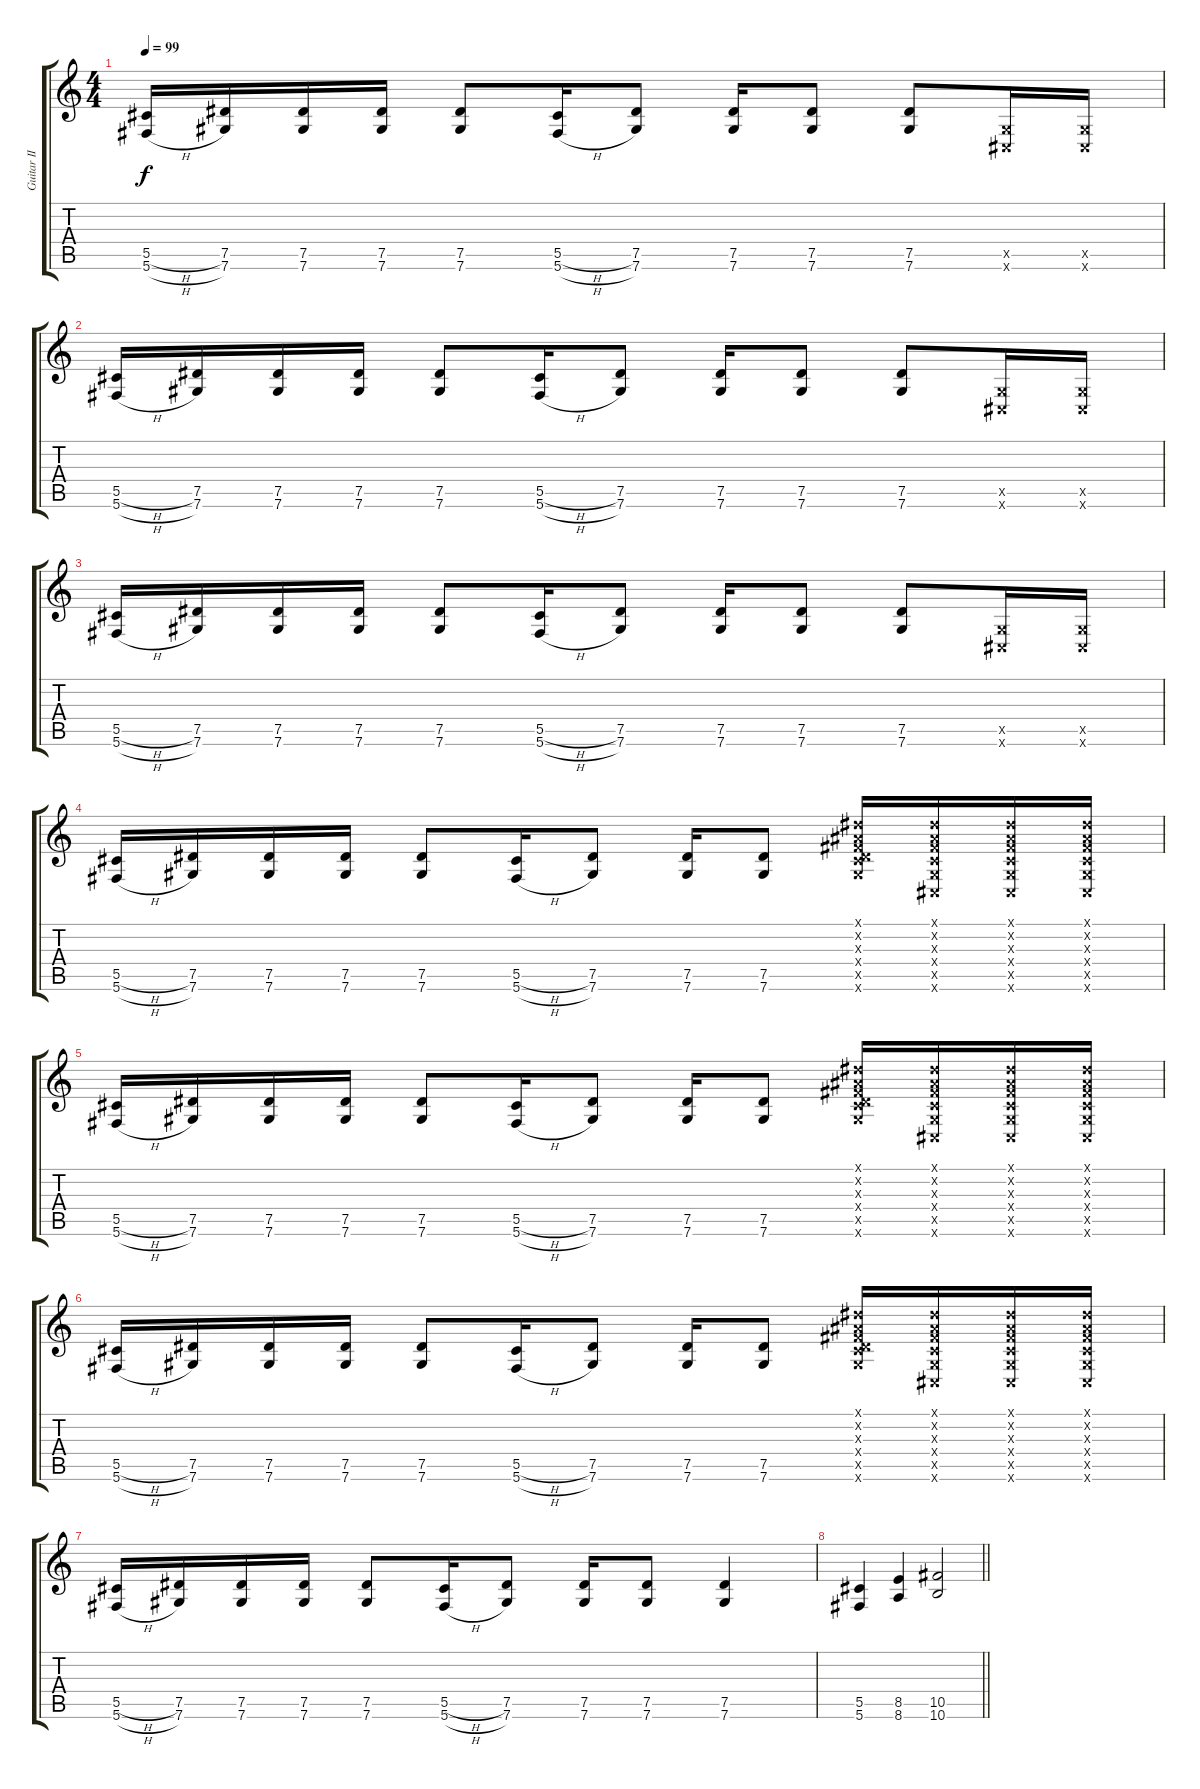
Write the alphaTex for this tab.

\track ("Guitar II" "Guitar II") {instrument electricguitarclean}
\staff {score tabs}
\tuning (Eb4 Bb3 Gb3 Db3 Ab2 Db2) {hide}
\ts (4 4)
\tempo 99
\clef g2
\ks c
(5.5{h} 5.6{h}).16{dy f} (7.5 7.6).16 (7.5 7.6).16 (7.5 7.6).16 (7.5 7.6).8 (5.5{h} 5.6{h}).16 (7.5 7.6).8 (7.5 7.6).16 (7.5 7.6).8 (7.5 7.6).8 (0.5{x} 0.6{x}).16 (0.5{x} 0.6{x}).16 |
(5.5{h} 5.6{h}).16 (7.5 7.6).16 (7.5 7.6).16 (7.5 7.6).16 (7.5 7.6).8 (5.5{h} 5.6{h}).16 (7.5 7.6).8 (7.5 7.6).16 (7.5 7.6).8 (7.5 7.6).8 (0.5{x} 0.6{x}).16 (0.5{x} 0.6{x}).16 |
(5.5{h} 5.6{h}).16 (7.5 7.6).16 (7.5 7.6).16 (7.5 7.6).16 (7.5 7.6).8 (5.5{h} 5.6{h}).16 (7.5 7.6).8 (7.5 7.6).16 (7.5 7.6).8 (7.5 7.6).8 (0.5{x} 0.6{x}).16 (0.5{x} 0.6{x}).16 |
(5.5{h} 5.6{h}).16 (7.5 7.6).16 (7.5 7.6).16 (7.5 7.6).16 (7.5 7.6).8 (5.5{h} 5.6{h}).16 (7.5 7.6).8 (7.5 7.6).16 (7.5 7.6).8 (0.1{x} 0.2{x} 0.3{x} 0.4{x} 7.5{x} 7.6{x}).16 (0.1{x} 0.2{x} 0.3{x} 0.4{x} 0.5{x} 0.6{x}).16 (0.1{x} 0.2{x} 0.3{x} 0.4{x} 0.5{x} 0.6{x}).16 (0.1{x} 0.2{x} 0.3{x} 0.4{x} 0.5{x} 0.6{x}).16 |
(5.5{h} 5.6{h}).16 (7.5 7.6).16 (7.5 7.6).16 (7.5 7.6).16 (7.5 7.6).8 (5.5{h} 5.6{h}).16 (7.5 7.6).8 (7.5 7.6).16 (7.5 7.6).8 (0.1{x} 0.2{x} 0.3{x} 0.4{x} 7.5{x} 7.6{x}).16 (0.1{x} 0.2{x} 0.3{x} 0.4{x} 0.5{x} 0.6{x}).16 (0.1{x} 0.2{x} 0.3{x} 0.4{x} 0.5{x} 0.6{x}).16 (0.1{x} 0.2{x} 0.3{x} 0.4{x} 0.5{x} 0.6{x}).16 |
(5.5{h} 5.6{h}).16 (7.5 7.6).16 (7.5 7.6).16 (7.5 7.6).16 (7.5 7.6).8 (5.5{h} 5.6{h}).16 (7.5 7.6).8 (7.5 7.6).16 (7.5 7.6).8 (0.1{x} 0.2{x} 0.3{x} 0.4{x} 7.5{x} 7.6{x}).16 (0.1{x} 0.2{x} 0.3{x} 0.4{x} 0.5{x} 0.6{x}).16 (0.1{x} 0.2{x} 0.3{x} 0.4{x} 0.5{x} 0.6{x}).16 (0.1{x} 0.2{x} 0.3{x} 0.4{x} 0.5{x} 0.6{x}).16 |
(5.5{h} 5.6{h}).16 (7.5 7.6).16 (7.5 7.6).16 (7.5 7.6).16 (7.5 7.6).8 (5.5{h} 5.6{h}).16 (7.5 7.6).8 (7.5 7.6).16 (7.5 7.6).8 (7.5 7.6).4 |
\barLineRight lightlight
(5.5 5.6).4 (8.5 8.6).4 (10.5 10.6).2
